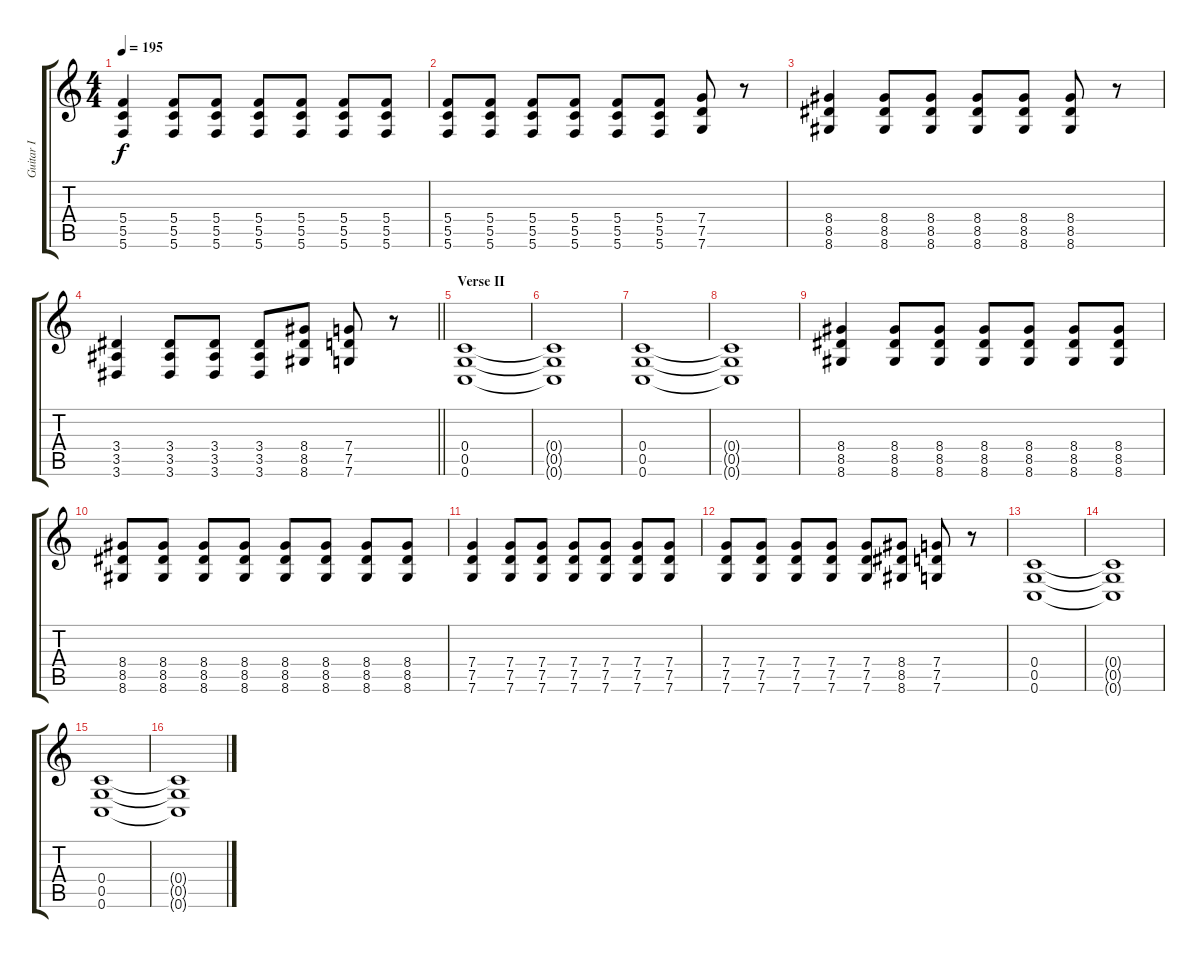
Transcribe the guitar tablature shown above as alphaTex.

\track ("Guitar I" "Guitar I") {instrument distortionguitar}
\staff {score tabs}
\tuning (D4 A3 F3 C3 G2 C2) {hide}
\ts (4 4)
\tempo 195
\clef g2
\ks c
(5.4 5.5 5.6).4{dy f} (5.4 5.5 5.6).8 (5.4 5.5 5.6).8 (5.4 5.5 5.6).8 (5.4 5.5 5.6).8 (5.4 5.5 5.6).8 (5.4 5.5 5.6).8 |
(5.4 5.5 5.6).8 (5.4 5.5 5.6).8 (5.4 5.5 5.6).8 (5.4 5.5 5.6).8 (5.4 5.5 5.6).8 (5.4 5.5 5.6).8 (7.4 7.5 7.6).8 r.8 |
(8.4 8.5 8.6).4 (8.4 8.5 8.6).8 (8.4 8.5 8.6).8 (8.4 8.5 8.6).8 (8.4 8.5 8.6).8 (8.4 8.5 8.6).8 r.8 |
\barLineRight lightlight
(3.4 3.5 3.6).4 (3.4 3.5 3.6).8 (3.4 3.5 3.6).8 (3.4 3.5 3.6).8 (8.4 8.5 8.6).8 (7.4 7.5 7.6).8 r.8 |
\section ("" "Verse II")
(0.4 0.5 0.6).1 |
(0.4{t} 0.5{t} 0.6{t}).1 |
(0.4 0.5 0.6).1 |
(0.4{t} 0.5{t} 0.6{t}).1 |
(8.4 8.5 8.6).4 (8.4 8.5 8.6).8 (8.4 8.5 8.6).8 (8.4 8.5 8.6).8 (8.4 8.5 8.6).8 (8.4 8.5 8.6).8 (8.4 8.5 8.6).8 |
(8.4 8.5 8.6).8 (8.4 8.5 8.6).8 (8.4 8.5 8.6).8 (8.4 8.5 8.6).8 (8.4 8.5 8.6).8 (8.4 8.5 8.6).8 (8.4 8.5 8.6).8 (8.4 8.5 8.6).8 |
(7.4 7.5 7.6).4 (7.4 7.5 7.6).8 (7.4 7.5 7.6).8 (7.4 7.5 7.6).8 (7.4 7.5 7.6).8 (7.4 7.5 7.6).8 (7.4 7.5 7.6).8 |
(7.4 7.5 7.6).8 (7.4 7.5 7.6).8 (7.4 7.5 7.6).8 (7.4 7.5 7.6).8 (7.4 7.5 7.6).8 (8.4 8.5 8.6).8 (7.4 7.5 7.6).8 r.8 |
(0.4 0.5 0.6).1 |
(0.4{t} 0.5{t} 0.6{t}).1 |
(0.4 0.5 0.6).1 |
(0.4{t} 0.5{t} 0.6{t}).1
